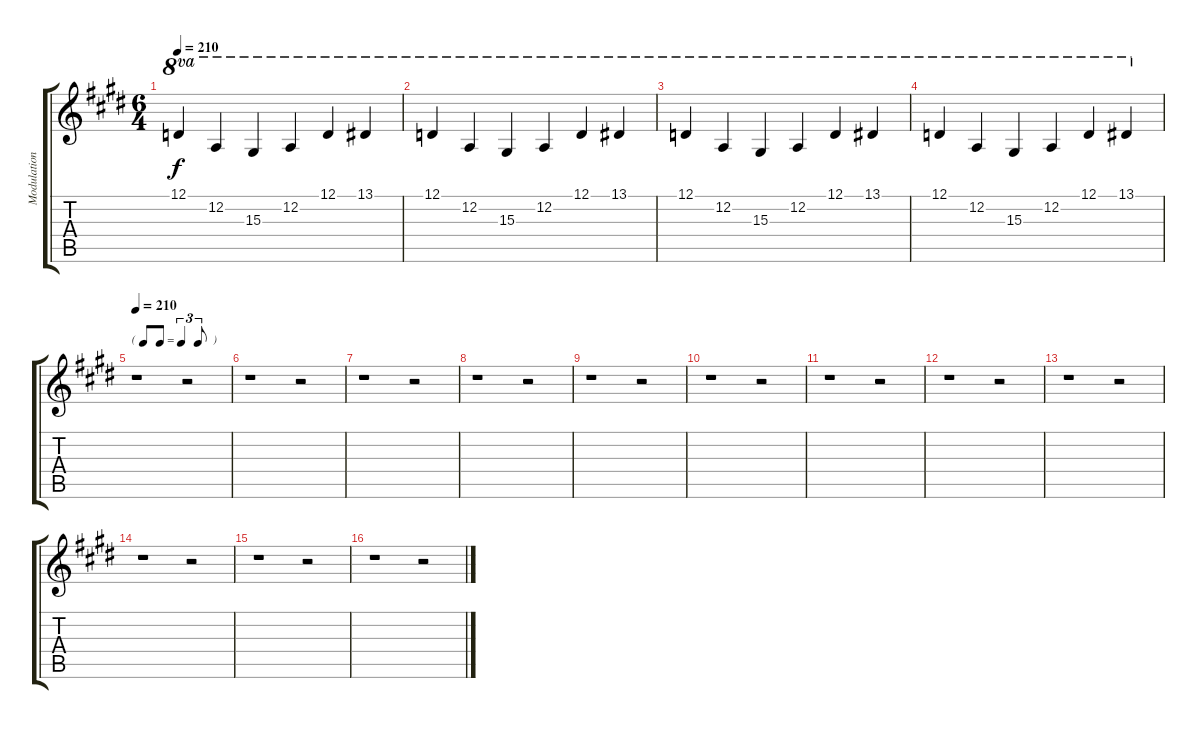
\track ("Modulation Delay" "Modulation") {instrument sitar}
\staff {score tabs}
\tuning (D4 A3 F3 C3 G2 D2) {hide}
\ts (6 4)
\tempo 210
\clef g2
\ks c#minor
12.1.4{ot 8va dy f} 12.2.4{ot 8va} 15.3.4{ot 8va} 12.2.4{ot 8va} 12.1.4{ot 8va} 13.1.4{ot 8va} |
12.1.4{ot 8va} 12.2.4{ot 8va} 15.3.4{ot 8va} 12.2.4{ot 8va} 12.1.4{ot 8va} 13.1.4{ot 8va} |
12.1.4{ot 8va} 12.2.4{ot 8va} 15.3.4{ot 8va} 12.2.4{ot 8va} 12.1.4{ot 8va} 13.1.4{ot 8va} |
12.1.4{ot 8va} 12.2.4{ot 8va} 15.3.4{ot 8va} 12.2.4{ot 8va} 12.1.4{ot 8va} 13.1.4{ot 8va} |
\tf triplet8th
\tempo 210
r.1 r.2 |
r.1 r.2 |
r.1 r.2 |
r.1 r.2 |
r.1 r.2 |
r.1 r.2 |
r.1 r.2 |
r.1 r.2 |
r.1 r.2 |
r.1 r.2 |
r.1 r.2 |
r.1 r.2
